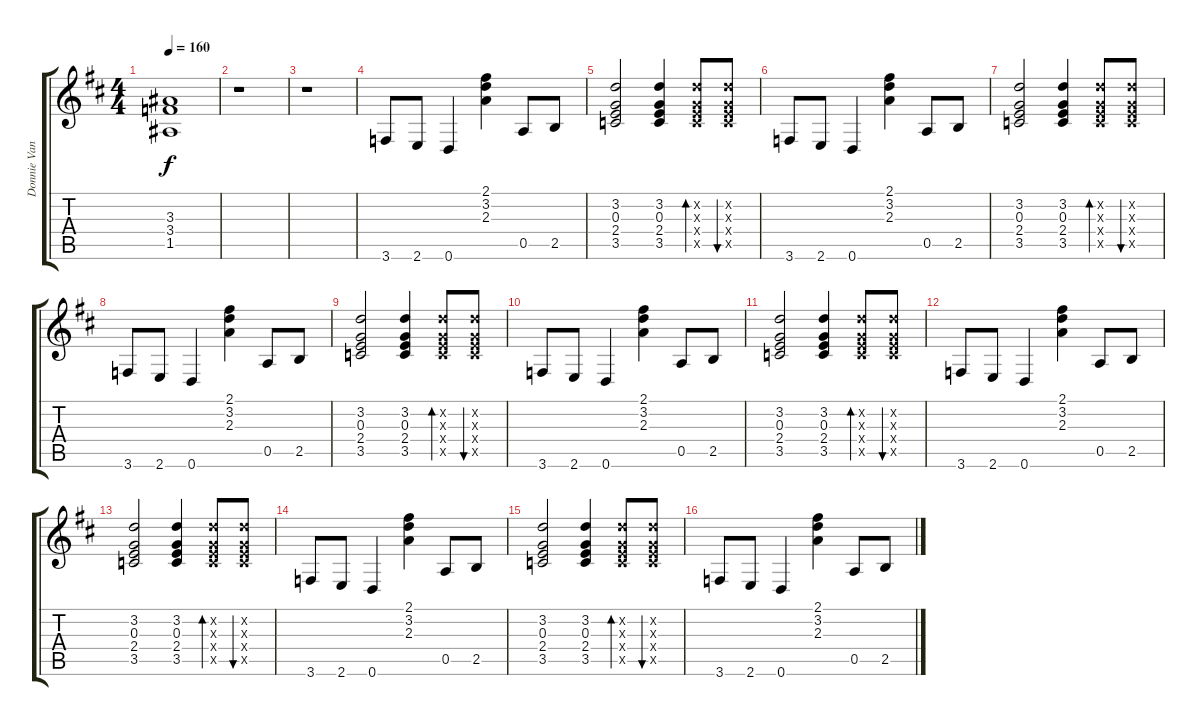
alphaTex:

\track ("Donnie Van Zant Guitar" "Donnie Van") {instrument acousticguitarsteel}
\staff {score tabs}
\tuning (E4 B3 G3 D3 A2 D2) {hide}
\ts (4 4)
\tempo 160
\clef g2
\ks d
(3.3{t} 3.4{t} 1.5{t}).1{dy f} |
r.1 |
r.1 |
3.6.8{volume 7 instrument acousticguitarsteel} 2.6.8 0.6.4 (2.1 3.2 2.3).4 0.5.8 2.5.8 |
(3.2 0.3 2.4 3.5).2 (3.2 0.3 2.4 3.5).4 (3.2{x} 0.3{x} 2.4{x} 3.5{x}).8{bd 60} (3.2{x} 0.3{x} 2.4{x} 3.5{x}).8{bu 60} |
3.6.8 2.6.8 0.6.4 (2.1 3.2 2.3).4 0.5.8 2.5.8 |
(3.2 0.3 2.4 3.5).2 (3.2 0.3 2.4 3.5).4 (3.2{x} 0.3{x} 2.4{x} 3.5{x}).8{bd 60} (3.2{x} 0.3{x} 2.4{x} 3.5{x}).8{bu 60} |
3.6.8 2.6.8 0.6.4 (2.1 3.2 2.3).4 0.5.8 2.5.8 |
(3.2 0.3 2.4 3.5).2 (3.2 0.3 2.4 3.5).4 (3.2{x} 0.3{x} 2.4{x} 3.5{x}).8{bd 60} (3.2{x} 0.3{x} 2.4{x} 3.5{x}).8{bu 60} |
3.6.8 2.6.8 0.6.4 (2.1 3.2 2.3).4 0.5.8 2.5.8 |
(3.2 0.3 2.4 3.5).2 (3.2 0.3 2.4 3.5).4 (3.2{x} 0.3{x} 2.4{x} 3.5{x}).8{bd 60} (3.2{x} 0.3{x} 2.4{x} 3.5{x}).8{bu 60} |
3.6.8 2.6.8 0.6.4 (2.1 3.2 2.3).4 0.5.8 2.5.8 |
(3.2 0.3 2.4 3.5).2 (3.2 0.3 2.4 3.5).4 (3.2{x} 0.3{x} 2.4{x} 3.5{x}).8{bd 60} (3.2{x} 0.3{x} 2.4{x} 3.5{x}).8{bu 60} |
3.6.8 2.6.8 0.6.4 (2.1 3.2 2.3).4 0.5.8 2.5.8 |
(3.2 0.3 2.4 3.5).2 (3.2 0.3 2.4 3.5).4 (3.2{x} 0.3{x} 2.4{x} 3.5{x}).8{bd 60} (3.2{x} 0.3{x} 2.4{x} 3.5{x}).8{bu 60} |
3.6.8 2.6.8 0.6.4 (2.1 3.2 2.3).4 0.5.8 2.5.8
